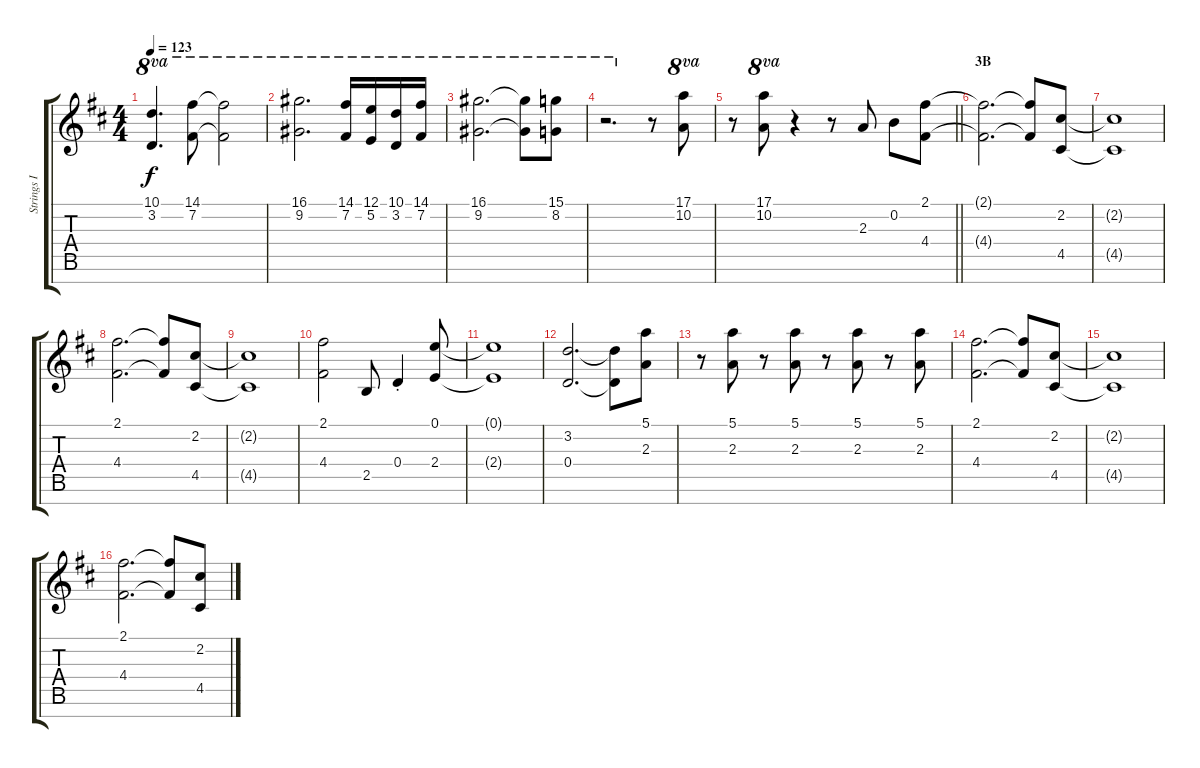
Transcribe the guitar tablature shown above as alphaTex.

\track ("Strings I" "Strings I") {instrument stringensemble1}
\staff {score tabs}
\tuning (E5 B4 G4 D4 A3 E3 B2) {hide}
\ts (4 4)
\tempo 123
\clef g2
\ks d
(10.1 3.2).4{d ot 8va dy f} (14.1 7.2).8{ot 8va} (14.1{t} 7.2{t}).2{ot 8va} |
(16.1 9.2).2{d ot 8va} (14.1 7.2).16{ot 8va} (12.1 5.2).16{ot 8va} (10.1 3.2).16{ot 8va} (14.1 7.2).16{ot 8va} |
(16.1 9.2).2{d ot 8va} (16.1{t} 9.2{t}).8{ot 8va} (15.1 8.2).8{ot 8va} |
r.2{d ot 8va} r.8 (17.1 10.2).8{ot 8va} |
\barLineRight lightlight
r.8 (17.1 10.2).8{ot 8va} r.4 r.8 2.3.8 0.2.8 (2.1 4.4).8 |
\section ("" "3B")
(2.1{t} 4.4{t}).2{d} (2.1{t} 4.4{t}).8 (2.2 4.5).8 |
(2.2{t} 4.5{t}).1 |
(2.1 4.4).2{d} (2.1{t} 4.4{t}).8 (2.2 4.5).8 |
(2.2{t} 4.5{t}).1 |
(2.1 4.4).2 2.5.8 0.4{st}.4 (0.1 2.4).8 |
(0.1{t} 2.4{t}).1 |
(3.2 0.4).2{d} (3.2{t} 0.4{t}).8 (5.1 2.3).8 |
r.8 (5.1 2.3).8 r.8 (5.1 2.3).8 r.8 (5.1 2.3).8 r.8 (5.1 2.3).8 |
(2.1 4.4).2{d} (2.1{t} 4.4{t}).8 (2.2 4.5).8 |
(2.2{t} 4.5{t}).1 |
(2.1 4.4).2{d} (2.1{t} 4.4{t}).8 (2.2 4.5).8
